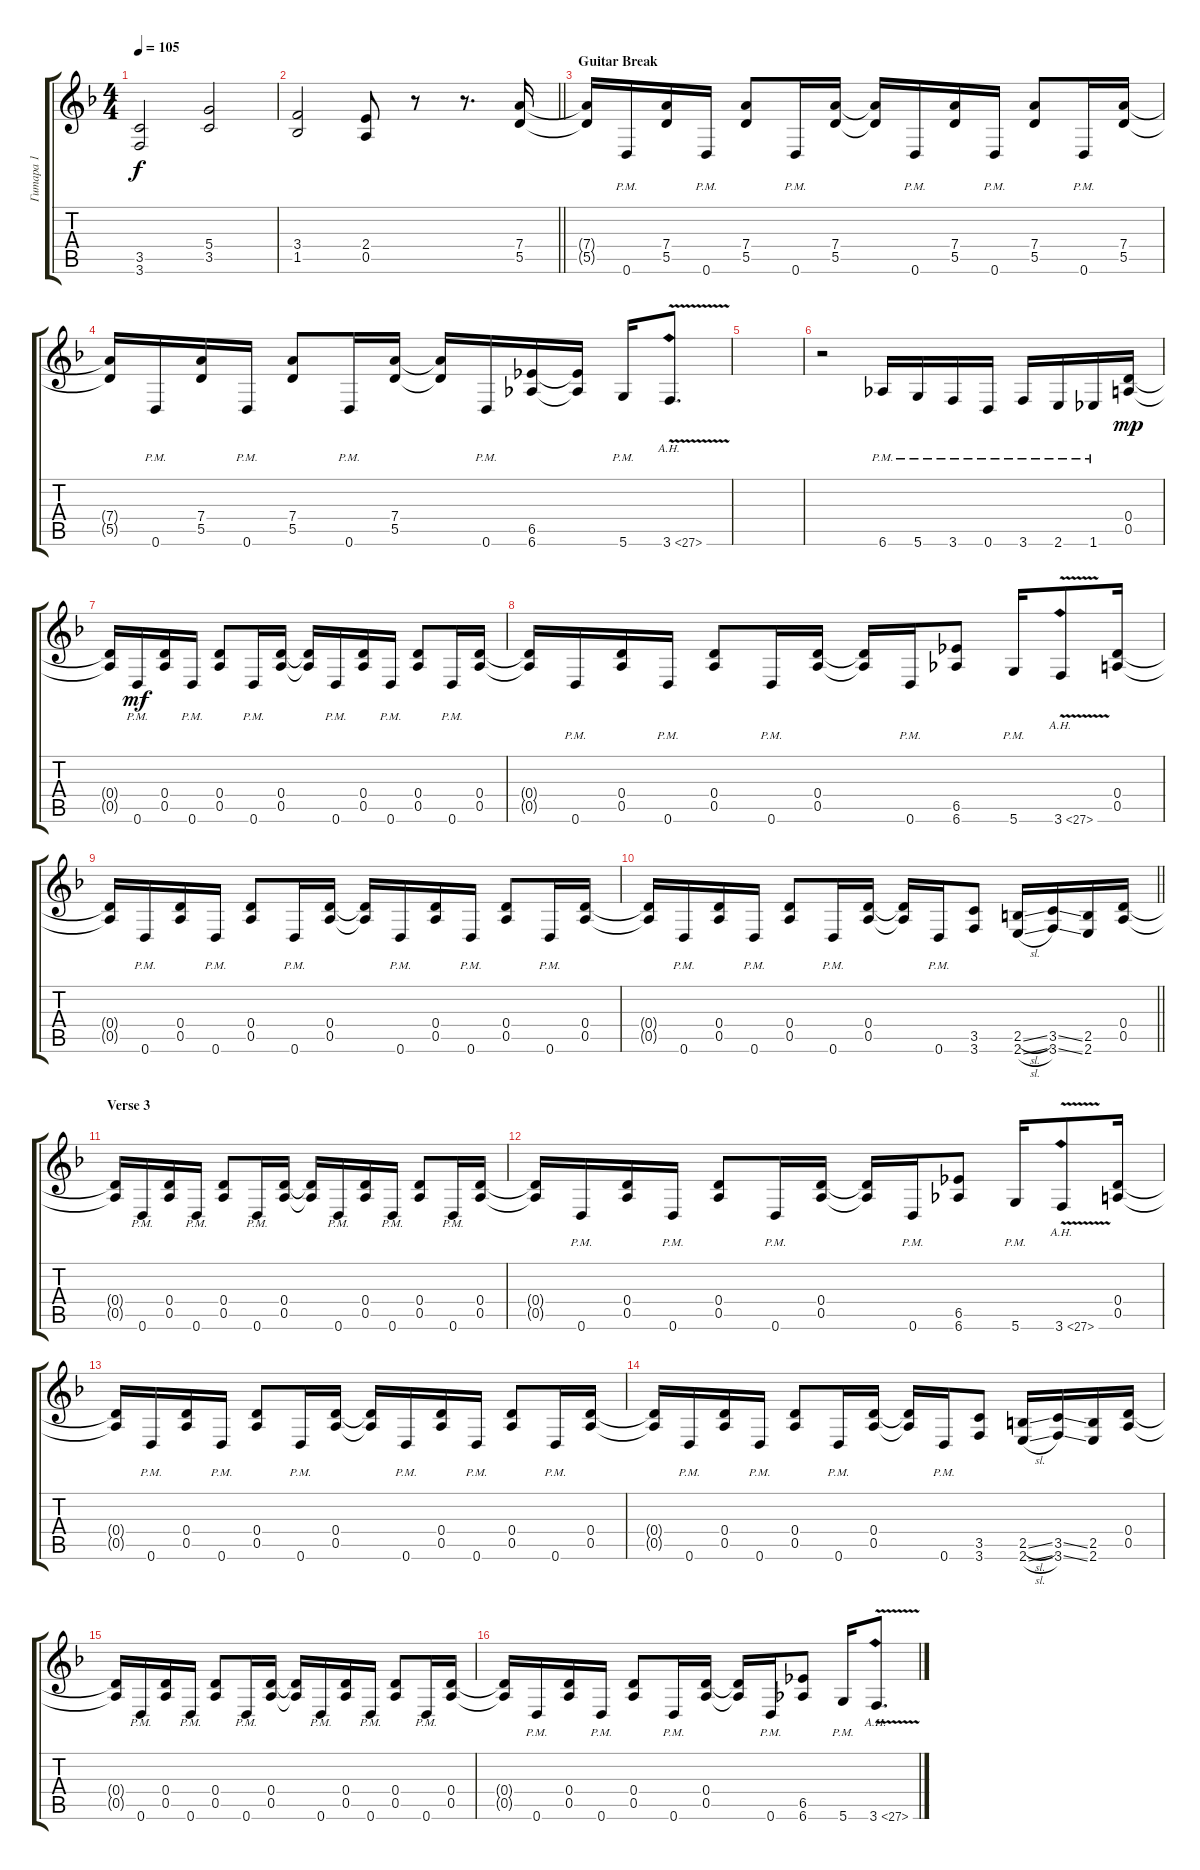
\track ("Гитара 1" "Гитара 1") {instrument distortionguitar}
\staff {score tabs}
\tuning (E4 B3 G3 D3 A2 D2) {hide}
\ts (4 4)
\tempo 105
\clef g2
\ks dminor
(3.5 3.6).2{dy f} (5.4 3.5).2 |
\barLineRight lightlight
(3.4 1.5).2 (2.4 0.5).8 r.8 r.8{d} (7.4 5.5).16 |
\section ("" "Guitar Break")
(7.4{t} 5.5{t}).16 0.6{pm}.16 (7.4 5.5).16 0.6{pm}.16 (7.4 5.5).8 0.6{pm}.16 (7.4 5.5).16 (7.4{t} 5.5{t}).16 0.6{pm}.16 (7.4 5.5).16 0.6{pm}.16 (7.4 5.5).8 0.6{pm}.16 (7.4 5.5).16 |
(7.4{t} 5.5{t}).16 0.6{pm}.16 (7.4 5.5).16 0.6{pm}.16 (7.4 5.5).8 0.6{pm}.16 (7.4 5.5).16 (7.4{t} 5.5{t}).16 0.6{pm}.16 (6.5 6.6).16 (6.5{t} 6.6{t}).16 5.6{pm}.16 3.6{ah 24 v}.8{d} |
|
r.2 6.6{pm}.16 5.6{pm}.16 3.6{pm}.16 0.6{pm}.16 3.6{pm}.16 2.6{pm}.16 1.6{pm}.16 (0.4 0.5).16{dy mp} |
(0.4{t} 0.5{t}).16 0.6{pm}.16{dy mf} (0.4 0.5).16 0.6{pm}.16 (0.4 0.5).8 0.6{pm}.16 (0.4 0.5).16 (0.4{t} 0.5{t}).16 0.6{pm}.16 (0.4 0.5).16 0.6{pm}.16 (0.4 0.5).8 0.6{pm}.16 (0.4 0.5).16 |
(0.4{t} 0.5{t}).16 0.6{pm}.16 (0.4 0.5).16 0.6{pm}.16 (0.4 0.5).8 0.6{pm}.16 (0.4 0.5).16 (0.4{t} 0.5{t}).16 0.6{pm}.16 (6.5 6.6).8 5.6{pm}.16 3.6{ah 24 v}.8 (0.4 0.5).16 |
(0.4{t} 0.5{t}).16 0.6{pm}.16 (0.4 0.5).16 0.6{pm}.16 (0.4 0.5).8 0.6{pm}.16 (0.4 0.5).16 (0.4{t} 0.5{t}).16 0.6{pm}.16 (0.4 0.5).16 0.6{pm}.16 (0.4 0.5).8 0.6{pm}.16 (0.4 0.5).16 |
\barLineRight lightlight
(0.4{t} 0.5{t}).16 0.6{pm}.16 (0.4 0.5).16 0.6{pm}.16 (0.4 0.5).8 0.6{pm}.16 (0.4 0.5).16 (0.4{t} 0.5{t}).16 0.6{pm}.16 (3.5 3.6).8 (2.5{sl} 2.6{sl}).16 (3.5{ss} 3.6{ss}).16 (2.5 2.6).16 (0.4 0.5).16 |
\section ("" "Verse 3")
(0.4{t} 0.5{t}).16 0.6{pm}.16 (0.4 0.5).16 0.6{pm}.16 (0.4 0.5).8 0.6{pm}.16 (0.4 0.5).16 (0.4{t} 0.5{t}).16 0.6{pm}.16 (0.4 0.5).16 0.6{pm}.16 (0.4 0.5).8 0.6{pm}.16 (0.4 0.5).16 |
(0.4{t} 0.5{t}).16 0.6{pm}.16 (0.4 0.5).16 0.6{pm}.16 (0.4 0.5).8 0.6{pm}.16 (0.4 0.5).16 (0.4{t} 0.5{t}).16 0.6{pm}.16 (6.5 6.6).8 5.6{pm}.16 3.6{ah 24 v}.8 (0.4 0.5).16 |
(0.4{t} 0.5{t}).16 0.6{pm}.16 (0.4 0.5).16 0.6{pm}.16 (0.4 0.5).8 0.6{pm}.16 (0.4 0.5).16 (0.4{t} 0.5{t}).16 0.6{pm}.16 (0.4 0.5).16 0.6{pm}.16 (0.4 0.5).8 0.6{pm}.16 (0.4 0.5).16 |
(0.4{t} 0.5{t}).16 0.6{pm}.16 (0.4 0.5).16 0.6{pm}.16 (0.4 0.5).8 0.6{pm}.16 (0.4 0.5).16 (0.4{t} 0.5{t}).16 0.6{pm}.16 (3.5 3.6).8 (2.5{sl} 2.6{sl}).16 (3.5{ss} 3.6{ss}).16 (2.5 2.6).16 (0.4 0.5).16 |
(0.4{t} 0.5{t}).16 0.6{pm}.16 (0.4 0.5).16 0.6{pm}.16 (0.4 0.5).8 0.6{pm}.16 (0.4 0.5).16 (0.4{t} 0.5{t}).16 0.6{pm}.16 (0.4 0.5).16 0.6{pm}.16 (0.4 0.5).8 0.6{pm}.16 (0.4 0.5).16 |
(0.4{t} 0.5{t}).16 0.6{pm}.16 (0.4 0.5).16 0.6{pm}.16 (0.4 0.5).8 0.6{pm}.16 (0.4 0.5).16 (0.4{t} 0.5{t}).16 0.6{pm}.16 (6.5 6.6).8 5.6{pm}.16 3.6{ah 24 v}.8{d}
